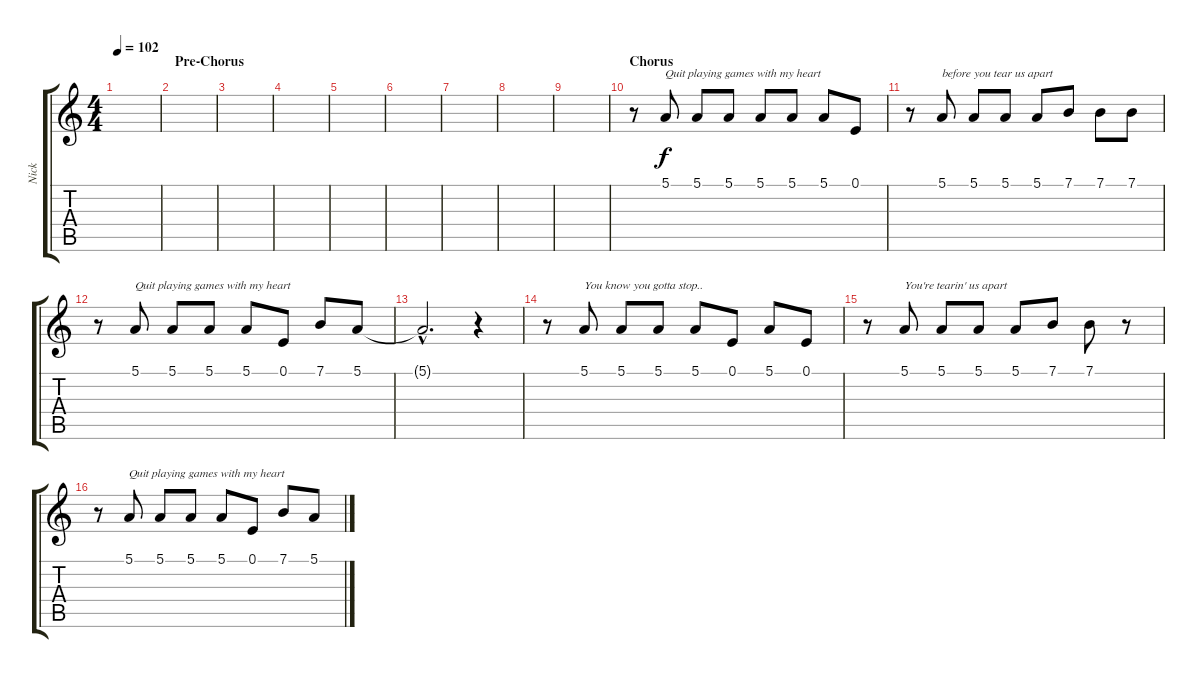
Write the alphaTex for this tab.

\track ("Nick" "Nick") {instrument altosax}
\staff {score tabs}
\tuning (E4 B3 G3 D3 A2 E2) {hide}
\ts (4 4)
\tempo 102
\clef g2
\ks c
|
\section ("" "Pre-Chorus")
|
|
|
|
|
|
|
|
\section ("" "Chorus")
r.8 5.1.8{txt "Quit playing games with my heart"} 5.1.8 5.1.8 5.1.8 5.1.8 5.1.8 0.1.8 |
r.8 5.1.8{txt "before you tear us apart"} 5.1.8 5.1.8 5.1.8 7.1.8 7.1.8 7.1.8 |
r.8 5.1.8{txt "Quit playing games with my heart"} 5.1.8 5.1.8 5.1.8 0.1.8 7.1.8 5.1.8 |
5.1{hac t}.2{d} r.4 |
r.8 5.1.8{txt "You know you gotta stop.."} 5.1.8 5.1.8 5.1.8 0.1.8 5.1.8 0.1.8 |
r.8 5.1.8{txt "You're tearin' us apart"} 5.1.8 5.1.8 5.1.8 7.1.8 7.1.8 r.8 |
r.8 5.1.8{txt "Quit playing games with my heart"} 5.1.8 5.1.8 5.1.8 0.1.8 7.1.8 5.1.8
